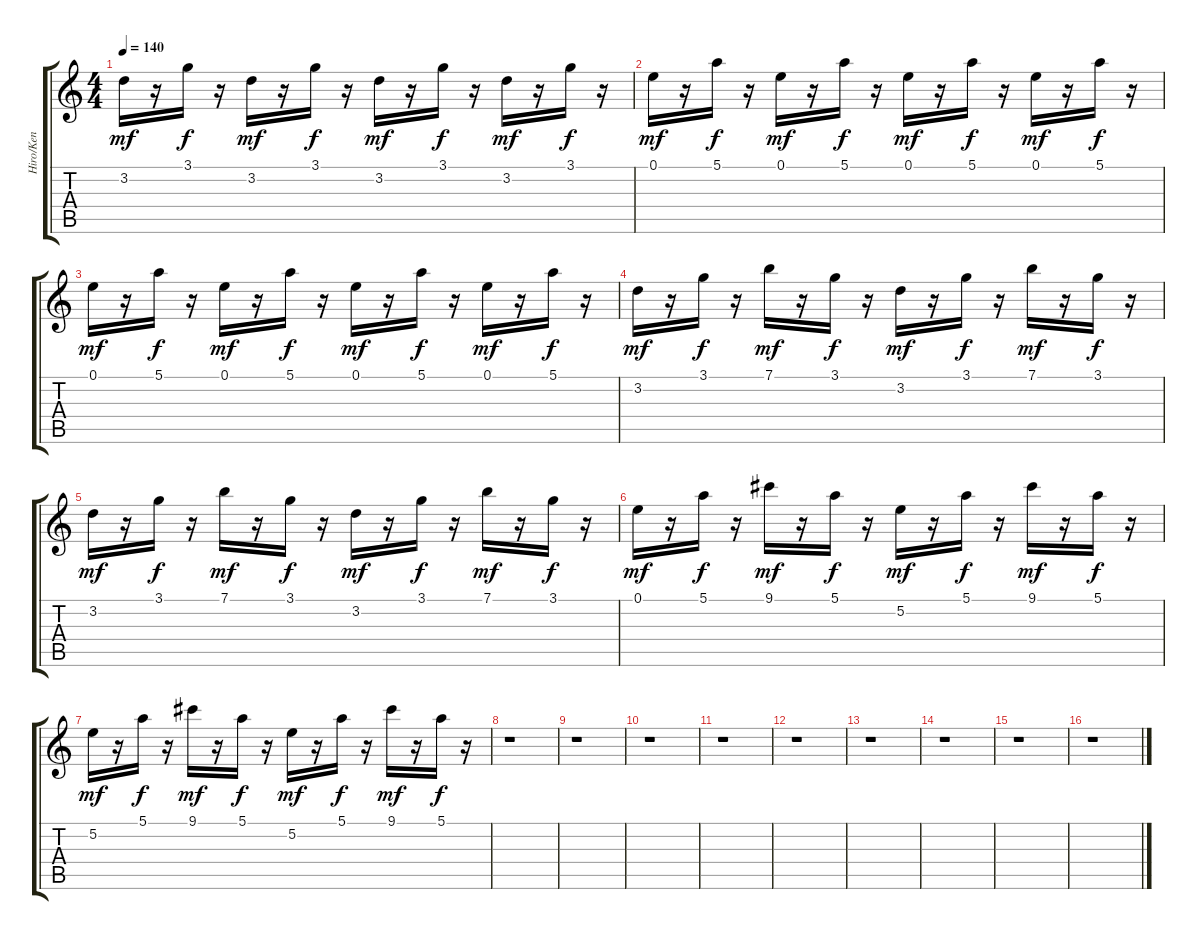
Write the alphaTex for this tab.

\track ("Hiro/Ken" "Hiro/Ken") {instrument distortionguitar}
\staff {score tabs}
\tuning (E4 B3 G3 D3 A2 E2) {hide}
\ts (4 4)
\tempo 140
\clef g2
\ks c
3.2.16{dy mf} r.16 3.1.16{dy f} r.16 3.2.16{dy mf} r.16 3.1.16{dy f} r.16 3.2.16{dy mf} r.16 3.1.16{dy f} r.16 3.2.16{dy mf} r.16 3.1.16{dy f} r.16 |
0.1.16{dy mf} r.16 5.1.16{dy f} r.16 0.1.16{dy mf} r.16 5.1.16{dy f} r.16 0.1.16{dy mf} r.16 5.1.16{dy f} r.16 0.1.16{dy mf} r.16 5.1.16{dy f} r.16 |
0.1.16{dy mf} r.16 5.1.16{dy f} r.16 0.1.16{dy mf} r.16 5.1.16{dy f} r.16 0.1.16{dy mf} r.16 5.1.16{dy f} r.16 0.1.16{dy mf} r.16 5.1.16{dy f} r.16 |
3.2.16{dy mf} r.16 3.1.16{dy f} r.16 7.1.16{dy mf} r.16 3.1.16{dy f} r.16 3.2.16{dy mf} r.16 3.1.16{dy f} r.16 7.1.16{dy mf} r.16 3.1.16{dy f} r.16 |
3.2.16{dy mf} r.16 3.1.16{dy f} r.16 7.1.16{dy mf} r.16 3.1.16{dy f} r.16 3.2.16{dy mf} r.16 3.1.16{dy f} r.16 7.1.16{dy mf} r.16 3.1.16{dy f} r.16 |
0.1.16{dy mf} r.16 5.1.16{dy f} r.16 9.1.16{dy mf} r.16 5.1.16{dy f} r.16 5.2.16{dy mf} r.16 5.1.16{dy f} r.16 9.1.16{dy mf} r.16 5.1.16{dy f} r.16 |
5.2.16{dy mf} r.16 5.1.16{dy f} r.16 9.1.16{dy mf} r.16 5.1.16{dy f} r.16 5.2.16{dy mf} r.16 5.1.16{dy f} r.16 9.1.16{dy mf} r.16 5.1.16{dy f} r.16 |
r.1 |
r.1 |
r.1 |
r.1 |
r.1 |
r.1 |
r.1 |
r.1 |
r.1
